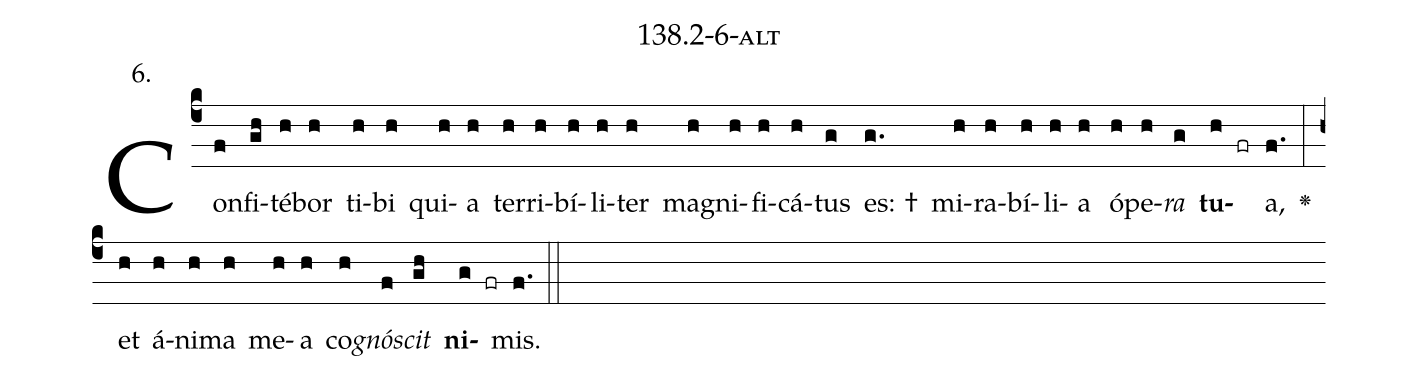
name: 138.2-6-alt;
annotation: 6.;
%%
(c4)Con(f)fi(gh)té(h)bor(h) ti(h)bi(h) qui(h)a(h) ter(h)ri(h)bí(h)li(h)ter(h) ma(h)gni(h)fi(h)cá(h)tus(g) es: †(g.) mi(h)ra(h)bí(h)li(h)a(h) ó(h)pe(h)<i>ra</i>(g) <b>tu</b>(h fr)a,(f.) <v>\greheightstar</v>(:) et(h) á(h)ni(h)ma(h) me(h)a(h) co(h)<i>gnó</i>(f)<i>scit</i>(gh) <b>ni</b>(g fr)mis.(f.) (::)


%E(h) u(h) o(f) u(gh) a(g) e.(f.) (::)
